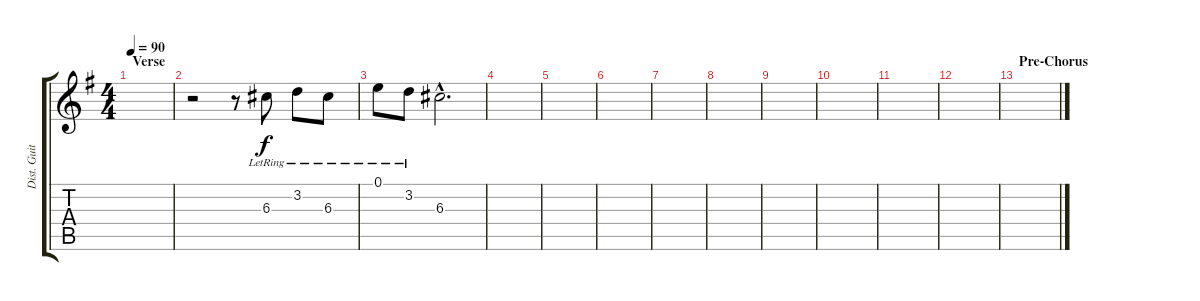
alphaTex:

\track ("Dist. Guitar 2" "Dist. Guit") {instrument distortionguitar}
\staff {score tabs}
\tuning (E4 B3 G3 D3 A2 D2) {hide}
\ts (4 4)
\section ("" "Verse")
\tempo 90
\clef g2
\ks g
|
r.2 r.8{instrument electricguitarjazz} 6.3{lr}.8 3.2{lr}.8 6.3{lr}.8 |
0.1{lr}.8 3.2{lr}.8 6.3{hac}.2{d} |
|
|
|
|
|
|
|
|
|
\section ("" "Pre-Chorus")
